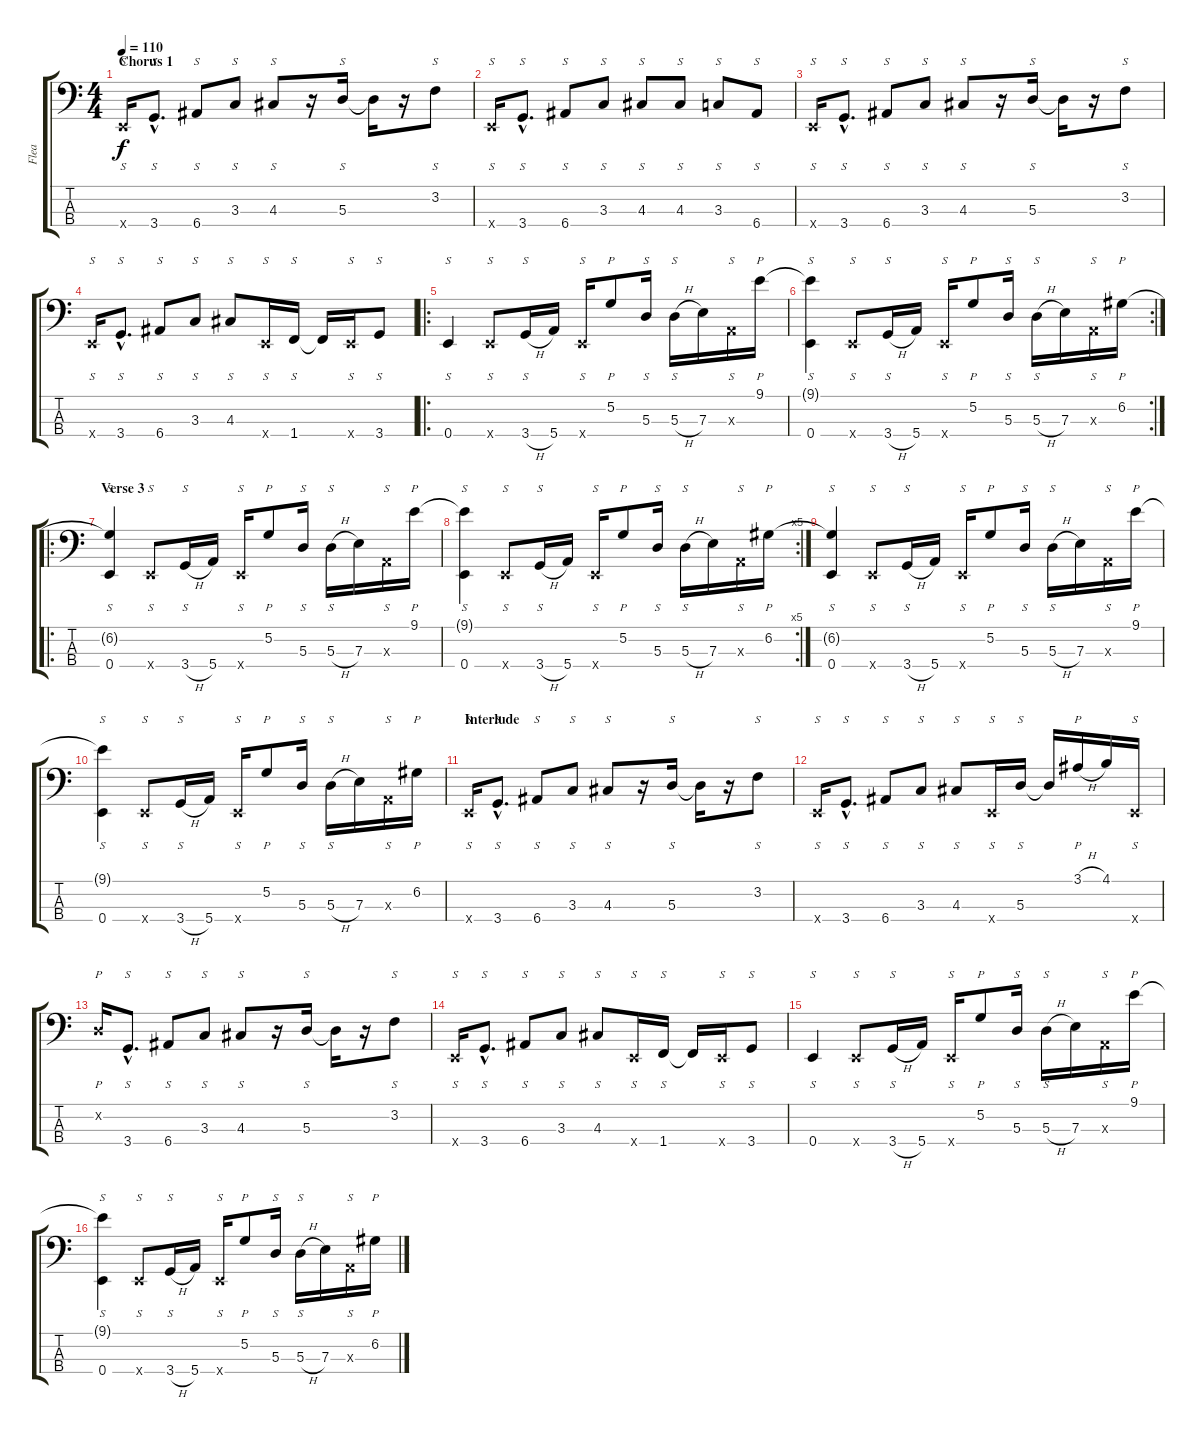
\track ("Flea" "Flea") {instrument slapbass1}
\staff {score tabs}
\tuning (G2 D2 A1 E1) {hide}
\ts (4 4)
\section ("" "Chorus 1")
\tempo 110
\clef f4
\ks c
0.4{x}.16{s dy f} 3.4{hac}.8{s d} 6.4.8{s} 3.3.8{s} 4.3.8{s} r.16 5.3.16{s} 5.3{t}.16 r.16 3.2.8{s} |
0.4{x}.16{s} 3.4{hac}.8{s d} 6.4.8{s} 3.3.8{s} 4.3.8{s} 4.3.8{s} 3.3.8{s} 6.4.8{s} |
0.4{x}.16{s} 3.4{hac}.8{s d} 6.4.8{s} 3.3.8{s} 4.3.8{s} r.16 5.3.16{s} 5.3{t}.16 r.16 3.2.8{s} |
0.4{x}.16{s} 3.4{hac}.8{s d} 6.4.8{s} 3.3.8{s} 4.3.8{s} 0.4{x}.16{s} 1.4.16{s} 1.4{t}.16 0.4{x}.16{s} 3.4.8{s} |
\ro
0.4.4{s} 0.4{x}.8{s} 3.4{h}.16{s} 5.4.16 0.4{x}.16{s} 5.2.8{p} 5.3.16{s} 5.3{h}.16{s} 7.3.16 0.3{x}.16{s} 9.1.16{p} |
\rc 2
(9.1{t} 0.4).4{s} 0.4{x}.8{s} 3.4{h}.16{s} 5.4.16 0.4{x}.16{s} 5.2.8{p} 5.3.16{s} 5.3{h}.16{s} 7.3.16 0.3{x}.16{s} 6.2.16{p} |
\ro
\section ("" "Verse 3")
(6.2{t} 0.4).4{s} 0.4{x}.8{s} 3.4{h}.16{s} 5.4.16 0.4{x}.16{s} 5.2.8{p} 5.3.16{s} 5.3{h}.16{s} 7.3.16 0.3{x}.16{s} 9.1.16{p} |
\rc 5
(9.1{t} 0.4).4{s} 0.4{x}.8{s} 3.4{h}.16{s} 5.4.16 0.4{x}.16{s} 5.2.8{p} 5.3.16{s} 5.3{h}.16{s} 7.3.16 0.3{x}.16{s} 6.2.16{p} |
(6.2{t} 0.4).4{s} 0.4{x}.8{s} 3.4{h}.16{s} 5.4.16 0.4{x}.16{s} 5.2.8{p} 5.3.16{s} 5.3{h}.16{s} 7.3.16 0.3{x}.16{s} 9.1.16{p} |
(9.1{t} 0.4).4{s} 0.4{x}.8{s} 3.4{h}.16{s} 5.4.16 0.4{x}.16{s} 5.2.8{p} 5.3.16{s} 5.3{h}.16{s} 7.3.16 0.3{x}.16{s} 6.2.16{p} |
\section ("" "Interlude")
0.4{x}.16{s} 3.4{hac}.8{s d} 6.4.8{s} 3.3.8{s} 4.3.8{s} r.16 5.3.16{s} 5.3{t}.16 r.16 3.2.8{s} |
0.4{x}.16{s} 3.4{hac}.8{s d} 6.4.8{s} 3.3.8{s} 4.3.8{s} 0.4{x}.16{s} 5.3.16{s} 5.3{t}.16 3.1{h}.16{p} 4.1.16 0.4{x}.16{s} |
0.2{x}.16{p} 3.4{hac}.8{s d} 6.4.8{s} 3.3.8{s} 4.3.8{s} r.16 5.3.16{s} 5.3{t}.16 r.16 3.2.8{s} |
0.4{x}.16{s} 3.4{hac}.8{s d} 6.4.8{s} 3.3.8{s} 4.3.8{s} 0.4{x}.16{s} 1.4.16{s} 1.4{t}.16 0.4{x}.16{s} 3.4.8{s} |
0.4.4{s} 0.4{x}.8{s} 3.4{h}.16{s} 5.4.16 0.4{x}.16{s} 5.2.8{p} 5.3.16{s} 5.3{h}.16{s} 7.3.16 0.3{x}.16{s} 9.1.16{p} |
(9.1{t} 0.4).4{s} 0.4{x}.8{s} 3.4{h}.16{s} 5.4.16 0.4{x}.16{s} 5.2.8{p} 5.3.16{s} 5.3{h}.16{s} 7.3.16 0.3{x}.16{s} 6.2.16{p}
